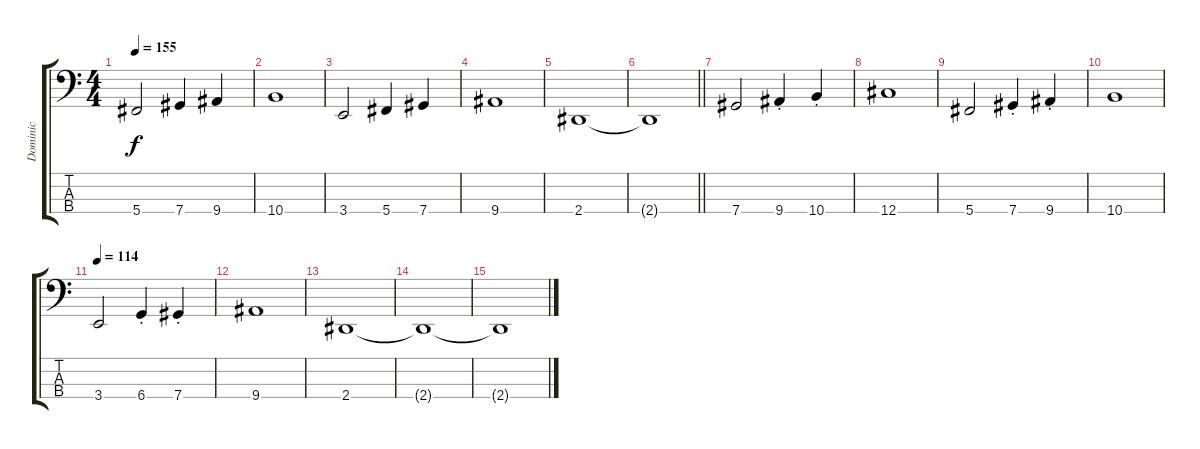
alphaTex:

\track ("Dominic" "Dominic") {instrument electricbasspick}
\staff {score tabs}
\tuning (Gb2 Db2 Ab1 Db1) {hide}
\ts (4 4)
\tempo 155
\clef f4
\ks c
5.4.2{dy f} 7.4.4 9.4.4 |
10.4.1 |
3.4.2 5.4.4 7.4.4 |
9.4.1 |
2.4.1 |
\barLineRight lightlight
2.4{t}.1 |
7.4.2 9.4{st}.4 10.4{st}.4 |
12.4.1 |
5.4.2 7.4{st}.4 9.4{st}.4 |
10.4.1 |
\tempo 114
3.4.2 6.4{st}.4 7.4{st}.4 |
9.4.1 |
2.4.1 |
2.4{t}.1 |
2.4{t}.1
